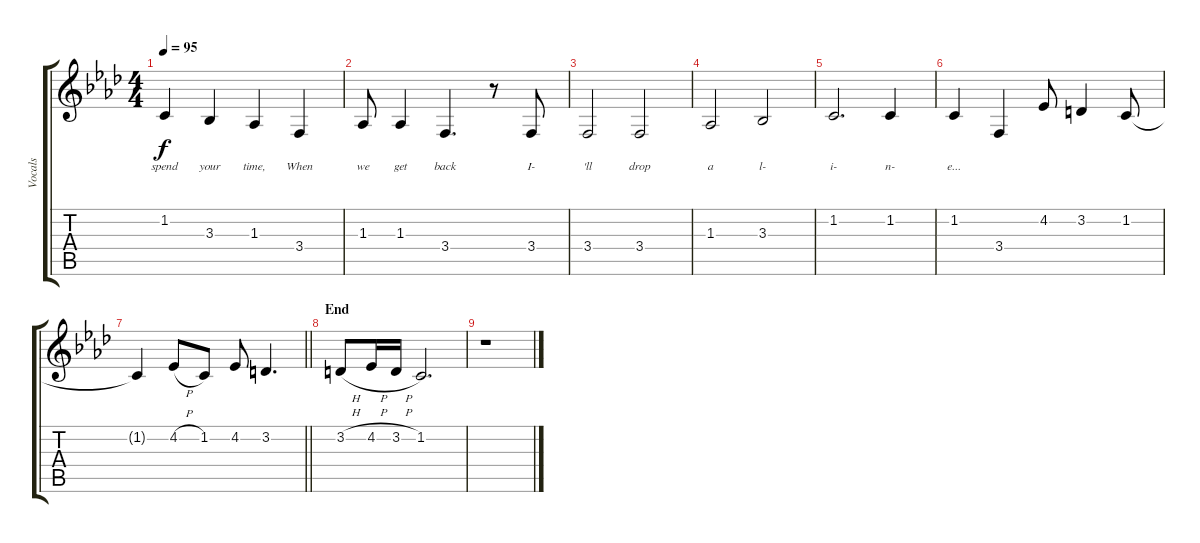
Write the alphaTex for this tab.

\track ("Vocals" "Vocals") {instrument fx8scifi}
\staff {score tabs}
\tuning (E4 B3 G3 D3 A2 E2) {hide}
\ts (4 4)
\tempo 95
\clef g2
\ks ab
1.2.4{lyrics (0 "spend") lyrics (1 "") lyrics (2 "") lyrics (3 "") lyrics (4 "") dy f} 3.3.4{lyrics (0 "your") lyrics (1 "") lyrics (2 "") lyrics (3 "") lyrics (4 "")} 1.3.4{lyrics (0 "time,") lyrics (1 "") lyrics (2 "") lyrics (3 "") lyrics (4 "")} 3.4.4{lyrics (0 "When") lyrics (1 "") lyrics (2 "") lyrics (3 "") lyrics (4 "")} |
1.3.8{lyrics (0 "we") lyrics (1 "") lyrics (2 "") lyrics (3 "") lyrics (4 "")} 1.3.4{lyrics (0 "get") lyrics (1 "") lyrics (2 "") lyrics (3 "") lyrics (4 "")} 3.4.4{d lyrics (0 "back") lyrics (1 "") lyrics (2 "") lyrics (3 "") lyrics (4 "")} r.8 3.4.8{lyrics (0 "I-") lyrics (1 "") lyrics (2 "") lyrics (3 "") lyrics (4 "")} |
3.4.2{lyrics (0 "'ll") lyrics (1 "") lyrics (2 "") lyrics (3 "") lyrics (4 "")} 3.4.2{lyrics (0 "drop") lyrics (1 "") lyrics (2 "") lyrics (3 "") lyrics (4 "")} |
1.3.2{lyrics (0 "a") lyrics (1 "") lyrics (2 "") lyrics (3 "") lyrics (4 "")} 3.3.2{lyrics (0 "l-") lyrics (1 "") lyrics (2 "") lyrics (3 "") lyrics (4 "")} |
1.2.2{d lyrics (0 "i-") lyrics (1 "") lyrics (2 "") lyrics (3 "") lyrics (4 "")} 1.2.4{lyrics (0 "n-") lyrics (1 "") lyrics (2 "") lyrics (3 "") lyrics (4 "")} |
1.2.4{lyrics (0 "e...") lyrics (1 "") lyrics (2 "") lyrics (3 "") lyrics (4 "")} 3.4.4 4.2.8 3.2.4 1.2.8 |
\barLineRight lightlight
1.2{t}.4 4.2{h}.8 1.2.8 4.2.8 3.2.4{d} |
\section ("" "End")
3.2{h}.8 4.2{h}.16 3.2{h}.16 1.2.2{d} |
r.1
